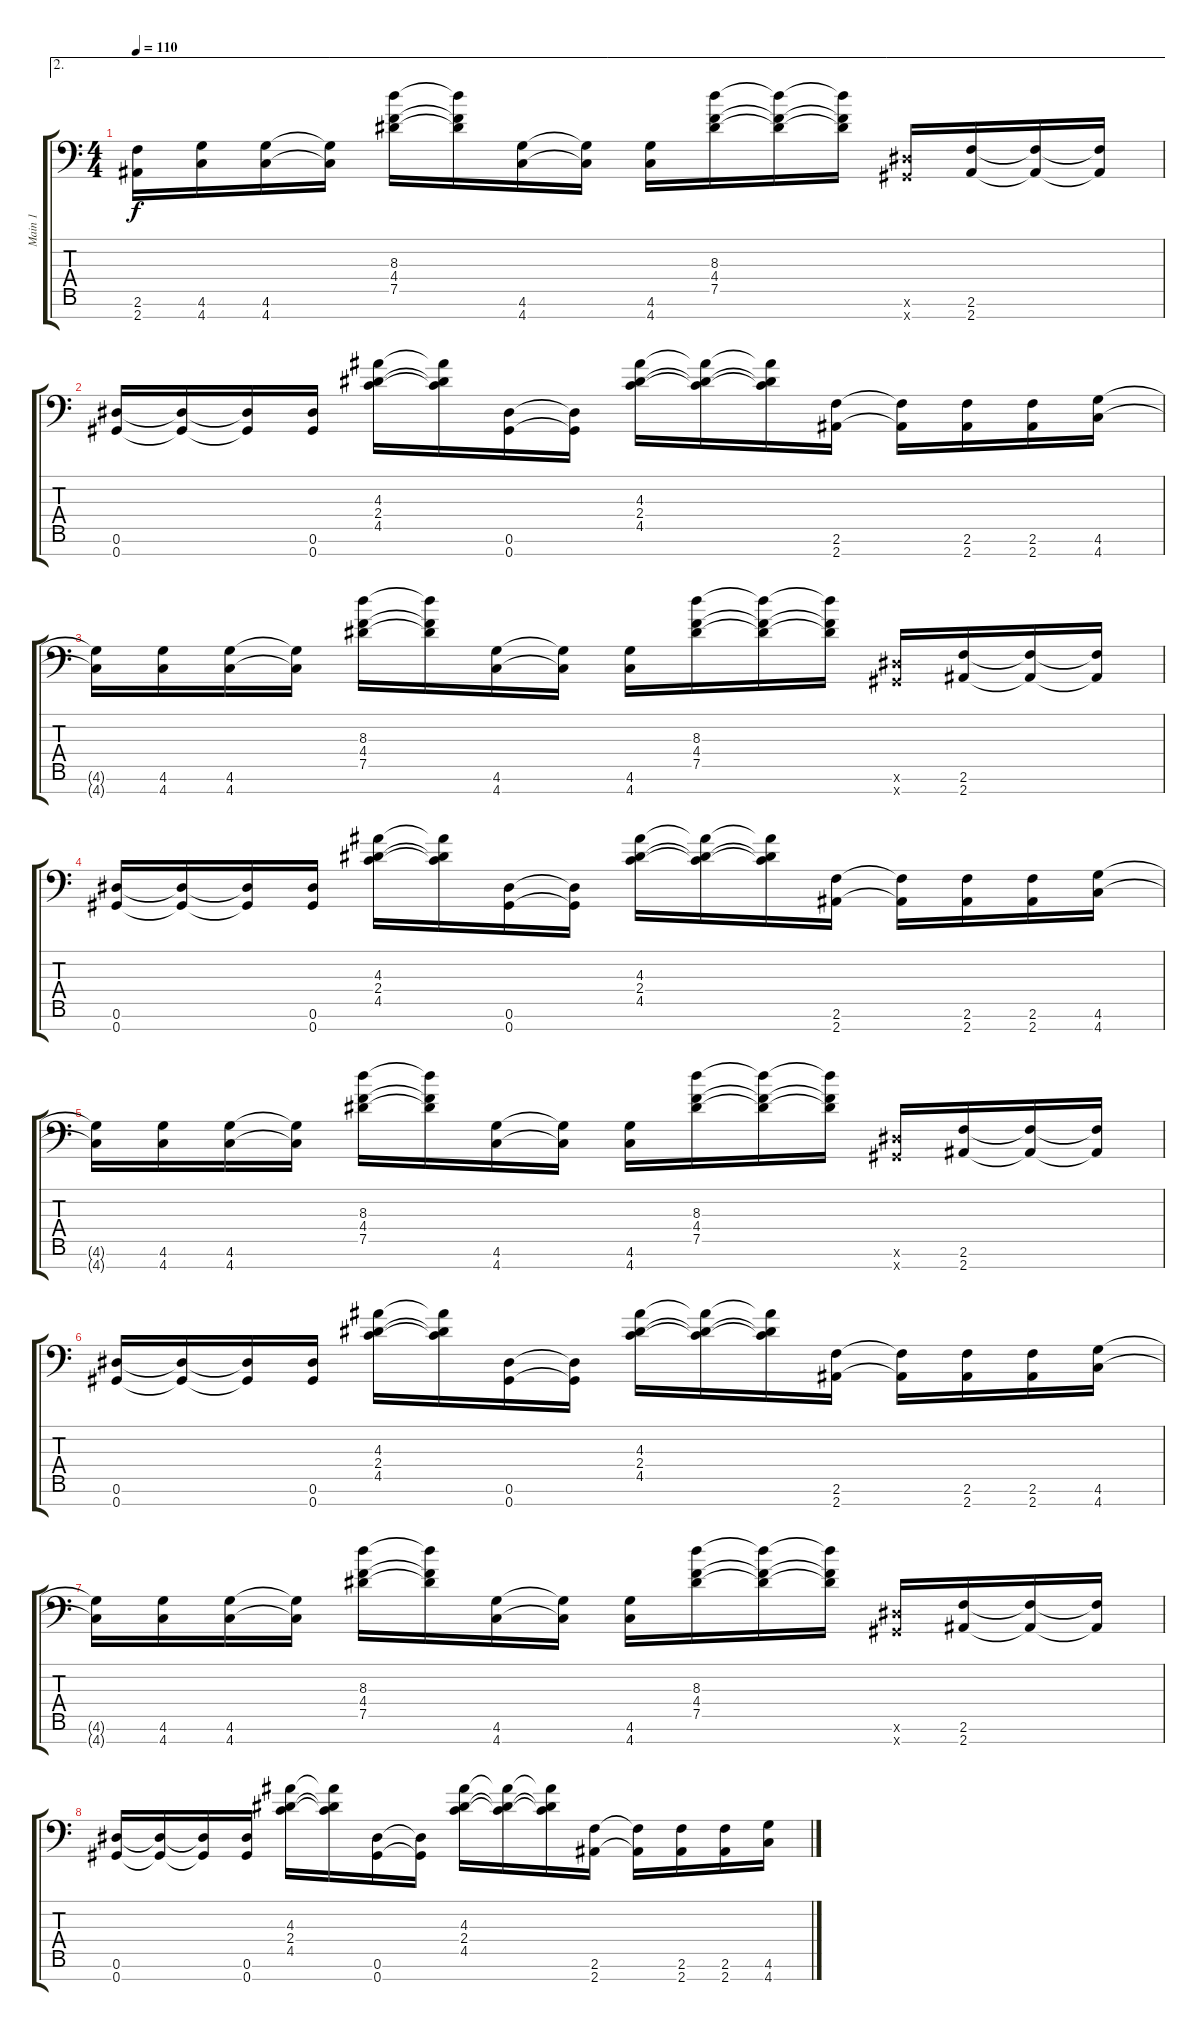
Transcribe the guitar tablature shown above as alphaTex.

\track ("Main 1" "Main 1") {instrument distortionguitar}
\staff {score tabs}
\tuning (Eb4 Bb3 Gb3 Db3 Ab2 Eb2 Ab1) {hide}
\ae 2
\ts (4 4)
\tempo 110
\clef f4
\ks c
(2.6{t} 2.7{t}).16{dy f} (4.6 4.7).16 (4.6 4.7).16 (4.6{t} 4.7{t}).16 (8.3 4.4 7.5).16 (8.3{t} 4.4{t} 7.5{t}).16 (4.6 4.7).16 (4.6{t} 4.7{t}).16 (4.6 4.7).16 (8.3 4.4 7.5).16 (8.3{t} 4.4{t} 7.5{t}).16 (8.3{t} 4.4{t} 7.5{t}).16 (0.6{x} 0.7{x}).16 (2.6 2.7).16 (2.6{t} 2.7{t}).16 (2.6{t} 2.7{t}).16 |
(0.6 0.7).16 (0.6{t} 0.7{t}).16 (0.6{t} 0.7{t}).16 (0.6 0.7).16 (4.3 2.4 4.5).16 (4.3{t} 2.4{t} 4.5{t}).16 (0.6 0.7).16 (0.6{t} 0.7{t}).16 (4.3 2.4 4.5).16 (4.3{t} 2.4{t} 4.5{t}).16 (4.3{t} 2.4{t} 4.5{t}).16 (2.6 2.7).16 (2.6{t} 2.7{t}).16 (2.6 2.7).16 (2.6 2.7).16 (4.6 4.7).16 |
(4.6{t} 4.7{t}).16 (4.6 4.7).16 (4.6 4.7).16 (4.6{t} 4.7{t}).16 (8.3 4.4 7.5).16 (8.3{t} 4.4{t} 7.5{t}).16 (4.6 4.7).16 (4.6{t} 4.7{t}).16 (4.6 4.7).16 (8.3 4.4 7.5).16 (8.3{t} 4.4{t} 7.5{t}).16 (8.3{t} 4.4{t} 7.5{t}).16 (0.6{x} 0.7{x}).16 (2.6 2.7).16 (2.6{t} 2.7{t}).16 (2.6{t} 2.7{t}).16 |
(0.6 0.7).16 (0.6{t} 0.7{t}).16 (0.6{t} 0.7{t}).16 (0.6 0.7).16 (4.3 2.4 4.5).16 (4.3{t} 2.4{t} 4.5{t}).16 (0.6 0.7).16 (0.6{t} 0.7{t}).16 (4.3 2.4 4.5).16 (4.3{t} 2.4{t} 4.5{t}).16 (4.3{t} 2.4{t} 4.5{t}).16 (2.6 2.7).16 (2.6{t} 2.7{t}).16 (2.6 2.7).16 (2.6 2.7).16 (4.6 4.7).16 |
(4.6{t} 4.7{t}).16 (4.6 4.7).16 (4.6 4.7).16 (4.6{t} 4.7{t}).16 (8.3 4.4 7.5).16 (8.3{t} 4.4{t} 7.5{t}).16 (4.6 4.7).16 (4.6{t} 4.7{t}).16 (4.6 4.7).16 (8.3 4.4 7.5).16 (8.3{t} 4.4{t} 7.5{t}).16 (8.3{t} 4.4{t} 7.5{t}).16 (0.6{x} 0.7{x}).16 (2.6 2.7).16 (2.6{t} 2.7{t}).16 (2.6{t} 2.7{t}).16 |
(0.6 0.7).16 (0.6{t} 0.7{t}).16 (0.6{t} 0.7{t}).16 (0.6 0.7).16 (4.3 2.4 4.5).16 (4.3{t} 2.4{t} 4.5{t}).16 (0.6 0.7).16 (0.6{t} 0.7{t}).16 (4.3 2.4 4.5).16 (4.3{t} 2.4{t} 4.5{t}).16 (4.3{t} 2.4{t} 4.5{t}).16 (2.6 2.7).16 (2.6{t} 2.7{t}).16 (2.6 2.7).16 (2.6 2.7).16 (4.6 4.7).16 |
(4.6{t} 4.7{t}).16 (4.6 4.7).16 (4.6 4.7).16 (4.6{t} 4.7{t}).16 (8.3 4.4 7.5).16 (8.3{t} 4.4{t} 7.5{t}).16 (4.6 4.7).16 (4.6{t} 4.7{t}).16 (4.6 4.7).16 (8.3 4.4 7.5).16 (8.3{t} 4.4{t} 7.5{t}).16 (8.3{t} 4.4{t} 7.5{t}).16 (0.6{x} 0.7{x}).16 (2.6 2.7).16 (2.6{t} 2.7{t}).16 (2.6{t} 2.7{t}).16 |
(0.6 0.7).16 (0.6{t} 0.7{t}).16 (0.6{t} 0.7{t}).16 (0.6 0.7).16 (4.3 2.4 4.5).16 (4.3{t} 2.4{t} 4.5{t}).16 (0.6 0.7).16 (0.6{t} 0.7{t}).16 (4.3 2.4 4.5).16 (4.3{t} 2.4{t} 4.5{t}).16 (4.3{t} 2.4{t} 4.5{t}).16 (2.6 2.7).16 (2.6{t} 2.7{t}).16 (2.6 2.7).16 (2.6 2.7).16 (4.6 4.7).16
